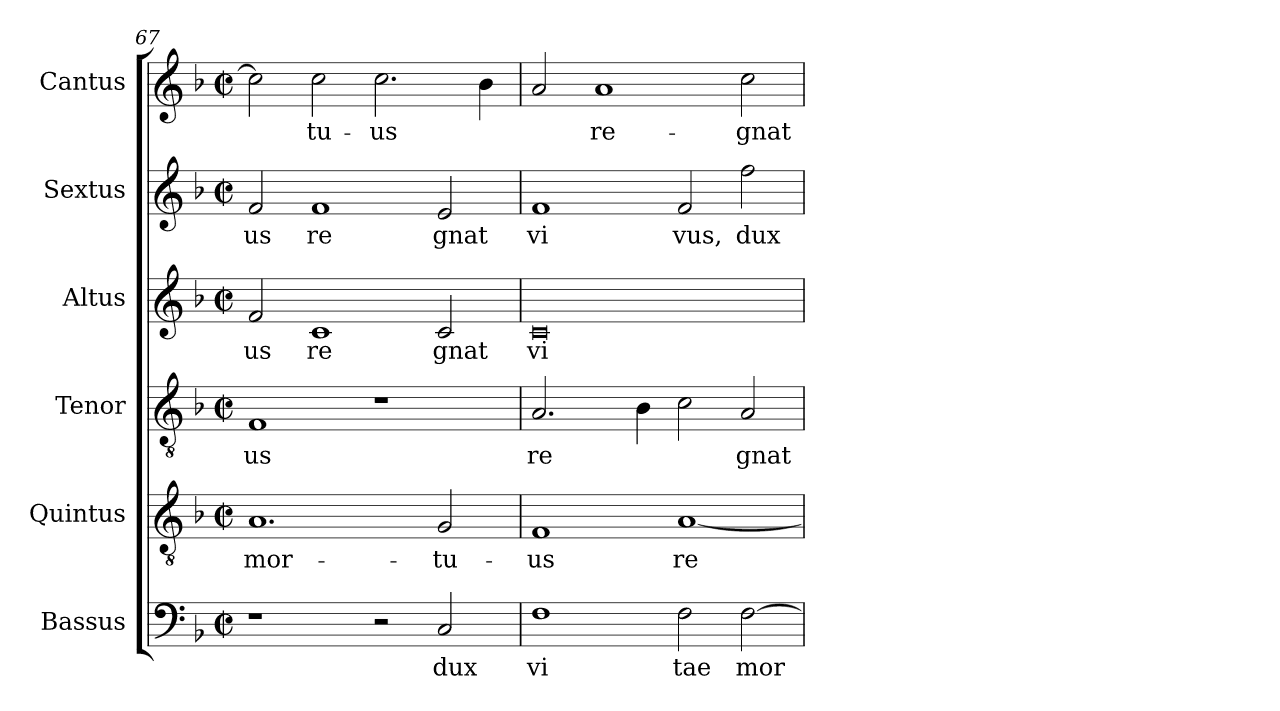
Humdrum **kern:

**kern	**text	**kern	**text	**kern	**text	**kern	**text	**kern	**text	**kern	**text
*part6	*part6	*part5	*part5	*part4	*part4	*part3	*part3	*part2	*part2	*part1	*part1
*staff6	*staff6	*staff5	*staff5	*staff4	*staff4	*staff3	*staff3	*staff2	*staff2	*staff1	*staff1
*I"Bassus	*	*I"Quintus	*	*I"Tenor	*	*I"Altus	*	*I"Sextus	*	*I"Cantus	*
*clefF4	*	*clefGv2	*	*clefGv2	*	*clefG2	*	*clefG2	*	*clefG2	*
*k[b-]	*	*k[b-]	*	*k[b-]	*	*k[b-]	*	*k[b-]	*	*k[b-]	*
*F:	*	*F:	*	*F:	*	*F:	*	*F:	*	*F:	*
*M2/2	*	*M2/2	*	*M2/2	*	*M2/2	*	*M2/2	*	*M2/2	*
*met(c|)	*	*met(c|)	*	*met(c|)	*	*met(c|)	*	*met(c|)	*	*met(c|)	*
=67	=67	=67	=67	=67	=67	=67	=67	=67	=67	=67	=67
!	!	!	!LO:LY:b:cj	!	!LO:LY:b:cj	!	!LO:LY:b:cj	!	!LO:LY:b:cj	!	!
1r	.	1.A	mor-	1F	us	2f/	us	2f/	us	2cc\]	.
!	!	!	!	!	!	!	!LO:LY:b:cj	!	!LO:LY:b:cj	!	!LO:LY:b:cj
.	.	.	.	.	.	1c	re	1f	re	2cc\	-tu-
!	!	!	!	!	!	!	!	!	!	!	!LO:LY:b:cj
2r	.	.	.	1r	.	.	.	.	.	2.cc\	-us
!	!LO:LY:b:cj	!	!LO:LY:b:cj	!	!	!	!LO:LY:b:cj	!	!LO:LY:b:cj	!	!
2C/	dux	2G/	-tu-	.	.	2c/	gnat	2e/	gnat	.	.
.	.	.	.	.	.	.	.	.	.	4b-\	.
=68	=68	=68	=68	=68	=68	=68	=68	=68	=68	=68	=68
!	!LO:LY:b:cj	!	!LO:LY:b:cj	!	!LO:LY:b:cj	!	!LO:LY:b:cj	!	!LO:LY:b:cj	!	!
1F	vi	1F	-us	2.A/	re	0c	vi	1f	vi	2a/	.
!	!	!	!	!	!	!	!	!	!	!	!LO:LY:b:cj
.	.	.	.	.	.	.	.	.	.	1a	re-
.	.	.	.	4B-\	.	.	.	.	.	.	.
!	!LO:LY:b:cj	!	!LO:LY:b:cj	!	!	!	!	!	!LO:LY:b:cj	!	!
2F\	tae	[<1A	re-	2c\	.	.	.	2f/	vus,	.	.
!	!LO:LY:b	!	!	!	!LO:LY:b:cj	!	!	!	!LO:LY:b:cj	!	!LO:LY:b:cj
[>2F\	mor	.	.	2A/	gnat	.	.	2ff\	dux	2cc\	-gnat
=	=	=	=	=	=	=	=	=	=	=	=
*-	*-	*-	*-	*-	*-	*-	*-	*-	*-	*-	*-
